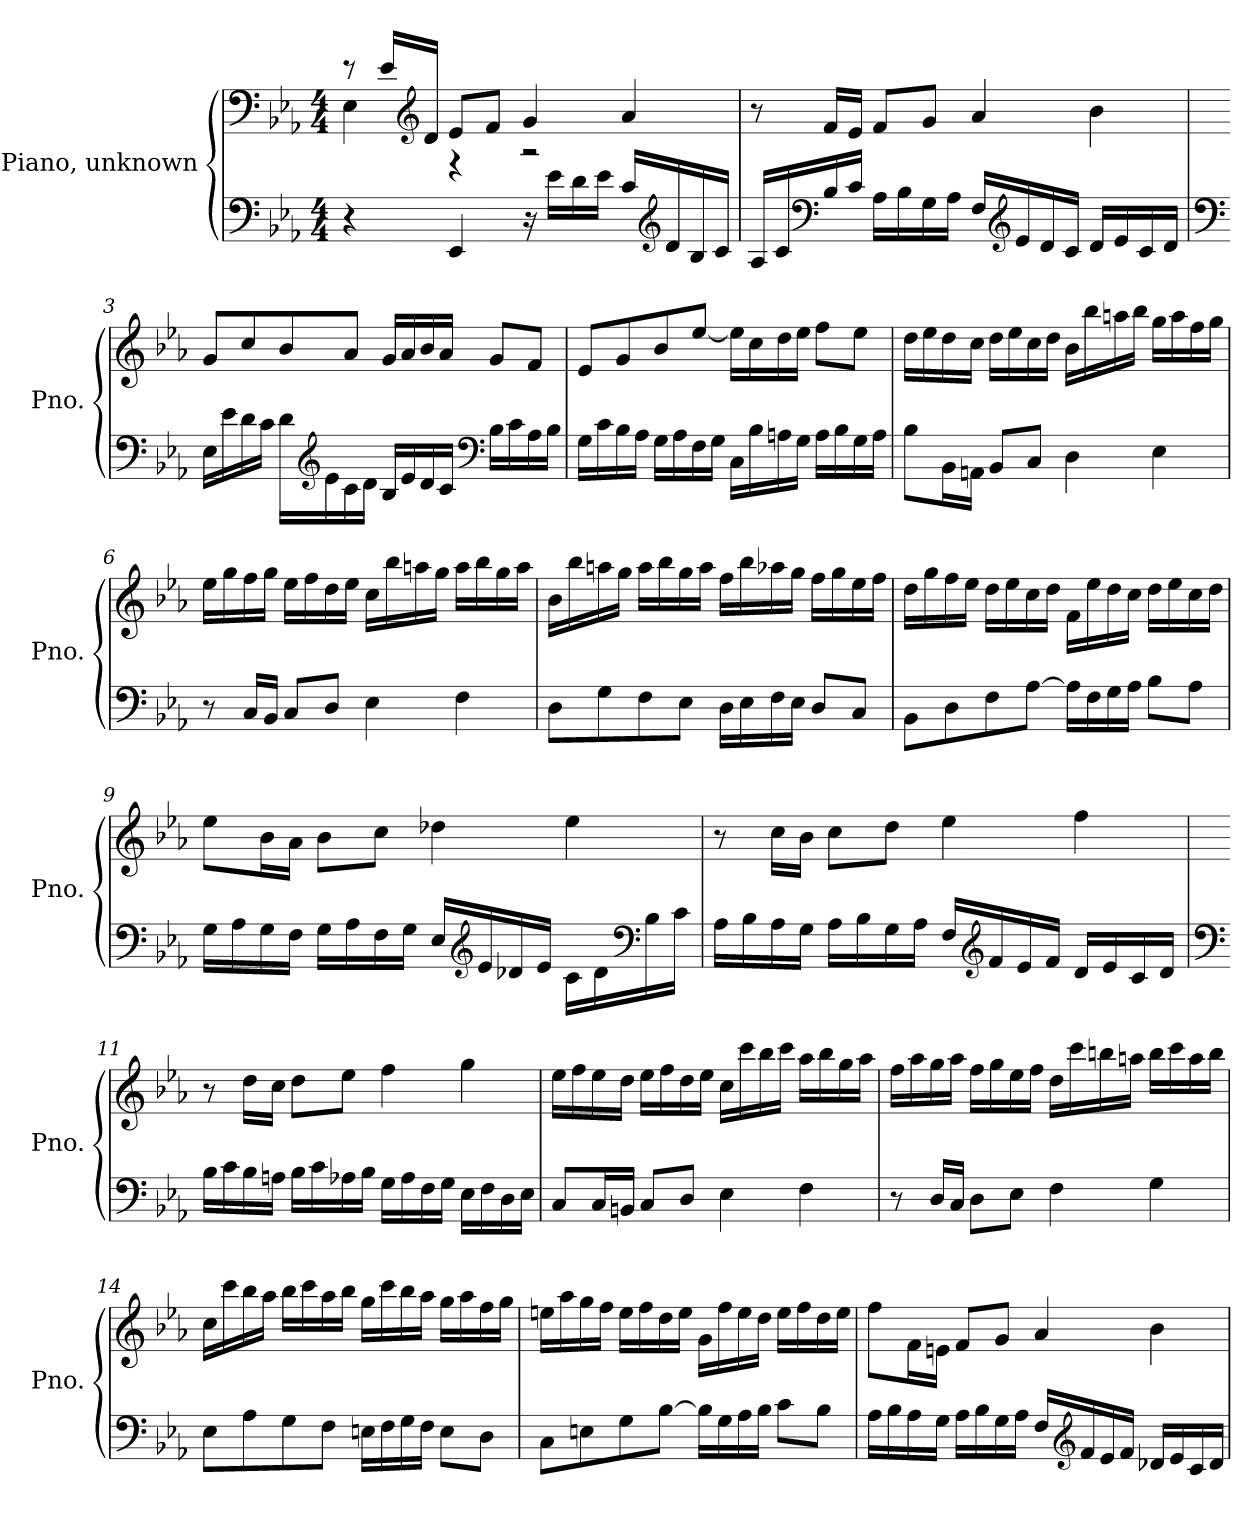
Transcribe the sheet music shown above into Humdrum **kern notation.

**kern	**kern
*part1	*part1
*staff2	*staff1
*I"Piano, unknown	*
*I'Pno.	*
*clefF4	*clefF4
*k[b-e-a-]	*k[b-e-a-]
*M4/4	*M4/4
*MM120	*MM120
=1	=1
*	*^
4r	8r	4E-\
.	16e-/LL	.
*	*clefG2	*
.	16d/JJ	.
4EE-/	8e-/L	4r
.	8f/J	.
16r	4g/	2r
16e-\LL	.	.
16d\	.	.
16e-\JJ	.	.
16c/LL	4a-/	.
*clefG2	*	*
16d/	.	.
16B-/	.	.
16c/JJ	.	.
*	*v	*v
=2	=2
16A-/LL	8r
16c/	.
*clefF4	*
16B-/	16f/LL
16c/JJ	16e-/JJ
16A-\LL	8f/L
16B-\	.
16G\	8g/J
16A-\JJ	.
16F/LL	4a-/
*clefG2	*
16e-/	.
16d/	.
16c/JJ	.
16d/LL	4b-\
16e-/	.
16c/	.
16d/JJ	.
!!LO:LB:g=z
=3	=3
*clefF4	*
16E-\LL	8g/L
16e-\	.
16d\	8cc/
16c\JJ	.
16d\LL	8b-/
*clefG2	*
16e-\	.
16c\	8a-/J
16d\JJ	.
16B-/LL	16g/LL
16e-/	16a-/
16d/	16b-/
16c/JJ	16a-/JJ
*clefF4	*
16B-\LL	8g/L
16c\	.
16A-\	8f/J
16B-\JJ	.
=4	=4
16G\LL	8e-/L
16c\	.
16B-\	8g/
16A-\JJ	.
16G\LL	8b-/
16A-\	.
16F\	[8ee-/J
16G\JJ	.
16C\LL	16ee-\LL]
16B-\	16cc\
16An\	16dd\
16G\JJ	16ee-\JJ
16A\LL	8ff\L
16B-\	.
16G\	8ee-\J
16A\JJ	.
!!LO:LB:g=z
=5	=5
8B-\L	16dd\LL
.	16ee-\
16BB-\L	16dd\
16AAn\JJ	16cc\JJ
8BB-/L	16dd\LL
.	16ee-\
8C/J	16cc\
.	16dd\JJ
4D\	16b-\LL
.	16bb-\
.	16aan\
.	16bb-\JJ
4E-\	16gg\LL
.	16aa\
.	16ff\
.	16gg\JJ
=6	=6
8r	16ee-\LL
.	16gg\
16C/LL	16ff\
16BB-/JJ	16gg\JJ
8C/L	16ee-\LL
.	16ff\
8D/J	16dd\
.	16ee-\JJ
4E-\	16cc\LL
.	16bb-\
.	16aan\
.	16gg\JJ
4F\	16aa\LL
.	16bb-\
.	16gg\
.	16aa\JJ
!!LO:LB:g=z
=7	=7
8D\L	16b-\LL
.	16bb-\
8G\	16aan\
.	16gg\JJ
8F\	16aa\LL
.	16bb-\
8E-\J	16gg\
.	16aa\JJ
16D\LL	16ff\LL
16E-\	16bb-\
16F\	16aa-X\
16E-\JJ	16gg\JJ
8D/L	16ff\LL
.	16gg\
8C/J	16ee-\
.	16ff\JJ
=8	=8
8BB-\L	16dd\LL
.	16gg\
8D\	16ff\
.	16ee-\JJ
8F\	16dd\LL
.	16ee-\
[8A-\J	16cc\
.	16dd\JJ
16A-\LL]	16f\LL
16F\	16ee-\
16G\	16dd\
16A-\JJ	16cc\JJ
8B-\L	16dd\LL
.	16ee-\
8A-\J	16cc\
.	16dd\JJ
!!LO:LB:g=z
=9	=9
16G\LL	8ee-\L
16A-\	.
16G\	16b-\L
16F\JJ	16a-\JJ
16G\LL	8b-\L
16A-\	.
16F\	8cc\J
16G\JJ	.
16E-/LL	4dd-X\
*clefG2	*
16e-/	.
16d-X/	.
16e-/JJ	.
16c\LL	4ee-\
16d-\	.
*clefF4	*
16B-\	.
16c\JJ	.
=10	=10
16A-\LL	8r
16B-\	.
16A-\	16cc\LL
16G\JJ	16b-\JJ
16A-\LL	8cc\L
16B-\	.
16G\	8dd\J
16A-\JJ	.
16F/LL	4ee-\
*clefG2	*
16f/	.
16e-/	.
16f/JJ	.
16d/LL	4ff\
16e-/	.
16c/	.
16d/JJ	.
!!LO:LB:g=z
=11	=11
*clefF4	*
16B-\LL	8r
16c\	.
16B-\	16dd\LL
16An\JJ	16cc\JJ
16B-\LL	8dd\L
16c\	.
16A-X\	8ee-\J
16B-\JJ	.
16G\LL	4ff\
16A-\	.
16F\	.
16G\JJ	.
16E-\LL	4gg\
16F\	.
16D\	.
16E-\JJ	.
=12	=12
8C/L	16ee-\LL
.	16ff\
16C/L	16ee-\
16BBn/JJ	16dd\JJ
8C/L	16ee-\LL
.	16ff\
8D/J	16dd\
.	16ee-\JJ
4E-\	16cc\LL
.	16ccc\
.	16bb-\
.	16ccc\JJ
4F\	16aa-\LL
.	16bb-\
.	16gg\
.	16aa-\JJ
!!LO:PB:g=z
=13	=13
8r	16ff\LL
.	16aa-\
16D/LL	16gg\
16C/JJ	16aa-\JJ
8D\L	16ff\LL
.	16gg\
8E-\J	16ee-\
.	16ff\JJ
4F\	16dd\LL
.	16ccc\
.	16bbn\
.	16aan\JJ
4G\	16bb\LL
.	16ccc\
.	16aa\
.	16bb\JJ
=14	=14
8E-\L	16cc\LL
.	16ccc\
8A-\	16bb-\
.	16aa-\JJ
8G\	16bb-\LL
.	16ccc\
8F\J	16aa-\
.	16bb-\JJ
16En\LL	16gg\LL
16F\	16ccc\
16G\	16bb-\
16F\JJ	16aa-\JJ
8E\L	16gg\LL
.	16aa-\
8D\J	16ff\
.	16gg\JJ
!!LO:LB:g=z
=15	=15
8C\L	16een\LL
.	16aa-\
8En\	16gg\
.	16ff\JJ
8G\	16ee\LL
.	16ff\
[8B-\J	16dd\
.	16ee\JJ
16B-\LL]	16g\LL
16G\	16ff\
16A-\	16ee\
16B-\JJ	16dd\JJ
8c\L	16ee\LL
.	16ff\
8B-\J	16dd\
.	16ee\JJ
=16	=16
16A-\LL	8ff\L
16B-\	.
16A-\	16f\L
16G\JJ	16en\JJ
16A-\LL	8f/L
16B-\	.
16G\	8g/J
16A-\JJ	.
16F/LL	4a-/
*clefG2	*
16f/	.
16e-/	.
16f/JJ	.
16d-X/LL	4b-\
16e-/	.
16c/	.
16d-/JJ	.
=	=
*-	*-
